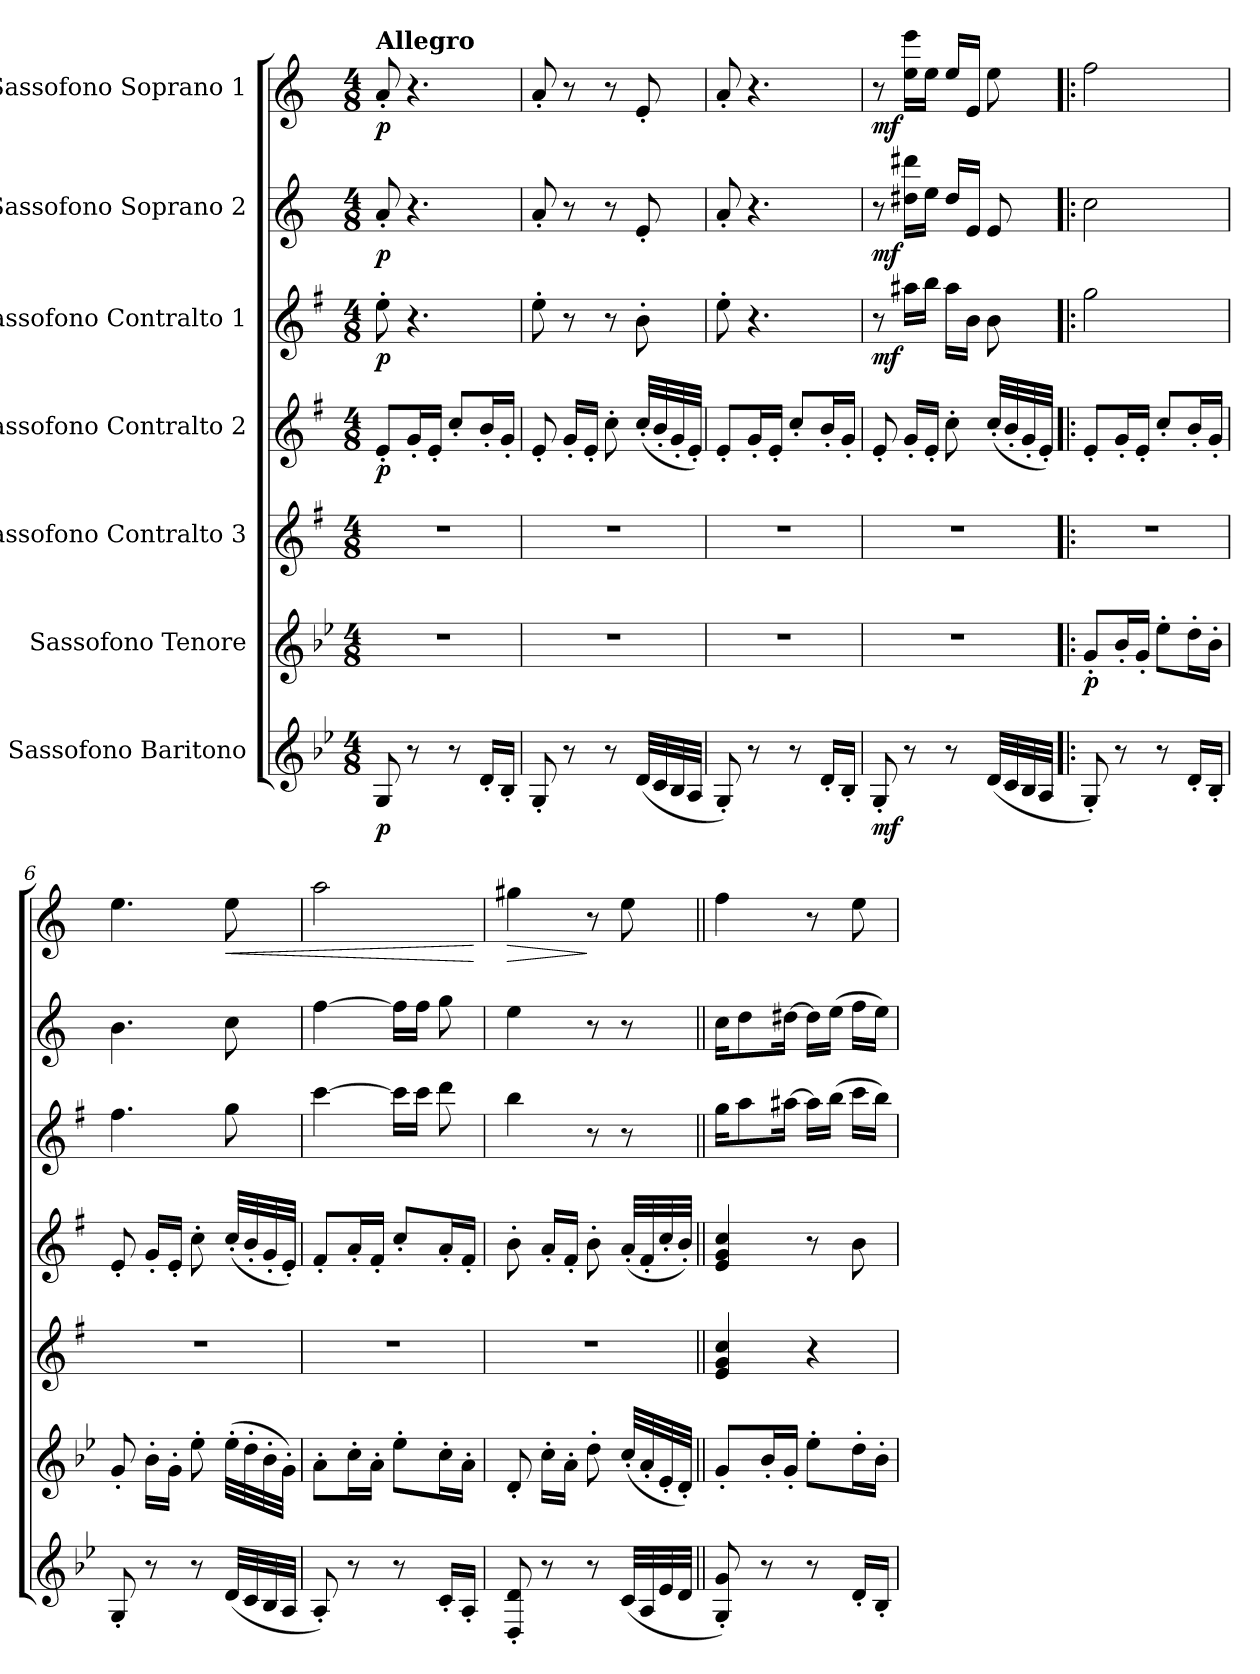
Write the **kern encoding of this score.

**kern	**dynam	**kern	**dynam	**kern	**kern	**dynam	**kern	**dynam	**kern	**dynam	**kern	**dynam
*part7	*part7	*part6	*part6	*part5	*part4	*part4	*part3	*part3	*part2	*part2	*part1	*part1
*staff7	*staff7	*staff6	*staff6	*staff5	*staff4	*staff4	*staff3	*staff3	*staff2	*staff2	*staff1	*staff1
*I"Sassofono Baritono	*	*I"Sassofono Tenore	*	*I"Sassofono Contralto 3	*I"Sassofono Contralto 2	*	*I"Sassofono Contralto 1	*	*I"Sassofono Soprano 2	*	*I"Sassofono Soprano 1	*
*clefG2	*	*clefG2	*	*clefG2	*clefG2	*	*clefG2	*	*clefG2	*	*clefG2	*
*ITrd12c21	*	*ITrd8c14	*	*ITrd5c9	*ITrd5c9	*	*ITrd5c9	*	*ITrd1c2	*	*ITrd1c2	*
*k[b-e-]	*	*k[b-e-]	*	*k[b-e-]	*k[b-e-]	*	*k[b-e-]	*	*k[b-e-]	*	*k[b-e-]	*
*M4/8	*	*M4/8	*	*M4/8	*M4/8	*	*M4/8	*	*M4/8	*	*M4/8	*
*MM64	*	*MM64	*	*MM64	*MM64	*	*MM64	*	*MM64	*	*MM64	*
=1	=1	=1	=1	=1	=1	=1	=1	=1	=1	=1	=1	=1
!	!	!	!	!	!	!	!	!	!	!	!LO:TX:a:B:t=Allegro	!
!	!LO:DY:b	!	!	!	!	!LO:DY:b	!	!LO:DY:b	!	!LO:DY:b	!	!LO:DY:b
8GG/	p	2r	.	2r	8G'/L	p	8g'\	p	8g'/	p	8g'/	p
8r	.	.	.	.	16B-'/L	.	4.r	.	4.r	.	4.r	.
.	.	.	.	.	16G'/JJ	.	.	.	.	.	.	.
8r	.	.	.	.	8e-'/L	.	.	.	.	.	.	.
16D'/LL	.	.	.	.	16d'/L	.	.	.	.	.	.	.
16BB-'/JJ	.	.	.	.	16B-'/JJ	.	.	.	.	.	.	.
=2	=2	=2	=2	=2	=2	=2	=2	=2	=2	=2	=2	=2
8GG'/	.	2r	.	2r	8G'/	.	8g'\	.	8g'/	.	8g'/	.
8r	.	.	.	.	16B-'/LL	.	8r	.	8r	.	8r	.
.	.	.	.	.	16G'/JJ	.	.	.	.	.	.	.
8r	.	.	.	.	8e-'\	.	8r	.	8r	.	8r	.
(32D/LLL	.	.	.	.	(32e-'/LLL	.	8d'\	.	8d'/	.	8d'/	.
32C/	.	.	.	.	32d'/	.	.	.	.	.	.	.
32BB-/	.	.	.	.	32B-'/	.	.	.	.	.	.	.
32AA/JJJ	.	.	.	.	32G'/JJJ)	.	.	.	.	.	.	.
=3	=3	=3	=3	=3	=3	=3	=3	=3	=3	=3	=3	=3
8GG'/)	.	2r	.	2r	8G'/L	.	8g'\	.	8g'/	.	8g'/	.
8r	.	.	.	.	16B-'/L	.	4.r	.	4.r	.	4.r	.
.	.	.	.	.	16G'/JJ	.	.	.	.	.	.	.
8r	.	.	.	.	8e-'/L	.	.	.	.	.	.	.
16D'/LL	.	.	.	.	16d'/L	.	.	.	.	.	.	.
16BB-'/JJ	.	.	.	.	16B-'/JJ	.	.	.	.	.	.	.
=4	=4	=4	=4	=4	=4	=4	=4	=4	=4	=4	=4	=4
!	!LO:DY:b	!	!	!	!	!	!	!LO:DY:b	!	!LO:DY:b	!	!LO:DY:b
8GG'/	mf	2r	.	2r	8G'/	.	8r	mf	8r	mf	8r	mf
8r	.	.	.	.	16B-'/LL	.	16cc#X\LL	.	16cc#X\ 16ccc#X\LL	.	16dd\ 16ddd\LL	.
.	.	.	.	.	16G'/JJ	.	16dd\JJ	.	16dd\JJ	.	16dd\JJ	.
8r	.	.	.	.	8e-'\	.	16cc#\LL	.	16cc#/LL	.	16dd/LL	.
.	.	.	.	.	.	.	16d\JJ	.	16d/JJ	.	16d/JJ	.
(32D/LLL	.	.	.	.	(32e-'/LLL	.	8d\	.	8d/	.	8dd\	.
32C/	.	.	.	.	32d'/	.	.	.	.	.	.	.
32BB-/	.	.	.	.	32B-'/	.	.	.	.	.	.	.
32AA/JJJ	.	.	.	.	32G'/JJJ)	.	.	.	.	.	.	.
=5!|:	=5!|:	=5!|:	=5!|:	=5!|:	=5!|:	=5!|:	=5!|:	=5!|:	=5!|:	=5!|:	=5!|:	=5!|:
!	!	!	!LO:DY:b	!	!	!	!	!	!	!	!	!
8GG'/)	.	8G'/L	p	2r	8G'/L	.	2b-\	.	2b-\	.	2ee-\	.
8r	.	16B-'/L	.	.	16B-'/L	.	.	.	.	.	.	.
.	.	16G'/JJ	.	.	16G'/JJ	.	.	.	.	.	.	.
8r	.	8e-'\L	.	.	8e-'/L	.	.	.	.	.	.	.
16D'/LL	.	16d'\L	.	.	16d'/L	.	.	.	.	.	.	.
16BB-'/JJ	.	16B-'\JJ	.	.	16B-'/JJ	.	.	.	.	.	.	.
!!LO:PB:g=z
=6	=6	=6	=6	=6	=6	=6	=6	=6	=6	=6	=6	=6
8GG'/	.	8G'/	.	2r	8G'/	.	4.a\	.	4.a\	.	4.dd\	.
8r	.	16B-'\LL	.	.	16B-'/LL	.	.	.	.	.	.	.
.	.	16G'\JJ	.	.	16G'/JJ	.	.	.	.	.	.	.
8r	.	8e-'\	.	.	8e-'\	.	.	.	.	.	.	.
!	!	!	!	!	!	!	!	!	!	!	!	!LO:HP:b
(32D/LLL	.	(>32e-'\LLL	.	.	(32e-'/LLL	.	8b-\	.	8b-\	.	8dd\	<
32C/	.	32d'\	.	.	32d'/	.	.	.	.	.	.	.
32BB-/	.	32B-'\	.	.	32B-'/	.	.	.	.	.	.	.
32AA/JJJ	.	32G'\JJJ)	.	.	32G'/JJJ)	.	.	.	.	.	.	.
=7	=7	=7	=7	=7	=7	=7	=7	=7	=7	=7	=7	=7
8AA'/)	.	8A'\L	.	2r	8A'/L	.	[4ee-\	.	[4ee-\	.	2gg\	.
8r	.	16c'\L	.	.	16c'/L	.	.	.	.	.	.	.
.	.	16A'\JJ	.	.	16A'/JJ	.	.	.	.	.	.	.
8r	.	8e-'\L	.	.	8e-'/L	.	16ee-\LL]	.	16ee-\LL]	.	.	.
.	.	.	.	.	.	.	16ee-\JJ	.	16ee-\JJ	.	.	.
16C'/LL	.	16c'\L	.	.	16c'/L	.	8ff\	.	8ff\	.	.	.
16AA'/JJ	.	16A'\JJ	.	.	16A'/JJ	.	.	.	.	.	.	.
.	.	.	.	.	.	.	.	.	.	.	.	[
=8	=8	=8	=8	=8	=8	=8	=8	=8	=8	=8	=8	=8
!	!	!	!	!	!	!	!	!	!	!	!	!LO:HP:b
8DD/' 8D/'	.	8D'/	.	2r	8d'\	.	4dd\	.	4dd\	.	4ff#X\	>
8r	.	16c'\LL	.	.	16c'/LL	.	.	.	.	.	.	.
.	.	16A'\JJ	.	.	16A'/JJ	.	.	.	.	.	.	.
8r	.	8d'\	.	.	8d'\	.	8r	.	8r	.	8r	]
(32C/LLL	.	(32c'/LLL	.	.	(32c'/LLL	.	8r	.	8r	.	8dd\	.
32AA/	.	32A'/	.	.	32A'/	.	.	.	.	.	.	.
32E-/	.	32E-'/	.	.	32e-'/	.	.	.	.	.	.	.
32D/JJJ	.	32D'/JJJ)	.	.	32d'/JJJ)	.	.	.	.	.	.	.
!!LO:PB:g=z
=9||	=9||	=9||	=9||	=9||	=9||	=9||	=9||	=9||	=9||	=9||	=9||	=9||
8GG/' 8G/')	.	8G'/L	.	4G/ 4B-/ 4e-/	4G/ 4B-/ 4e-/	.	16b-\KL	.	16b-\KL	.	4ee-\	.
.	.	.	.	.	.	.	8cc\	.	8cc\	.	.	.
8r	.	16B-'/L	.	.	.	.	.	.	.	.	.	.
.	.	16G'/JJ	.	.	.	.	[16cc#X\Jk	.	[16cc#X\Jk	.	.	.
8r	.	8e-'\L	.	4r	8r	.	16cc#\LL]	.	16cc#\LL]	.	8r	.
.	.	.	.	.	.	.	(>16dd\JJ	.	(>16dd\JJ	.	.	.
16D'/LL	.	16d'\L	.	.	8d\	.	16ee-\LL	.	16ee-\LL	.	8dd\	.
16BB-'/JJ	.	16B-'\JJ	.	.	.	.	16dd\JJ)	.	16dd\JJ)	.	.	.
=	=	=	=	=	=	=	=	=	=	=	=	=
*-	*-	*-	*-	*-	*-	*-	*-	*-	*-	*-	*-	*-
